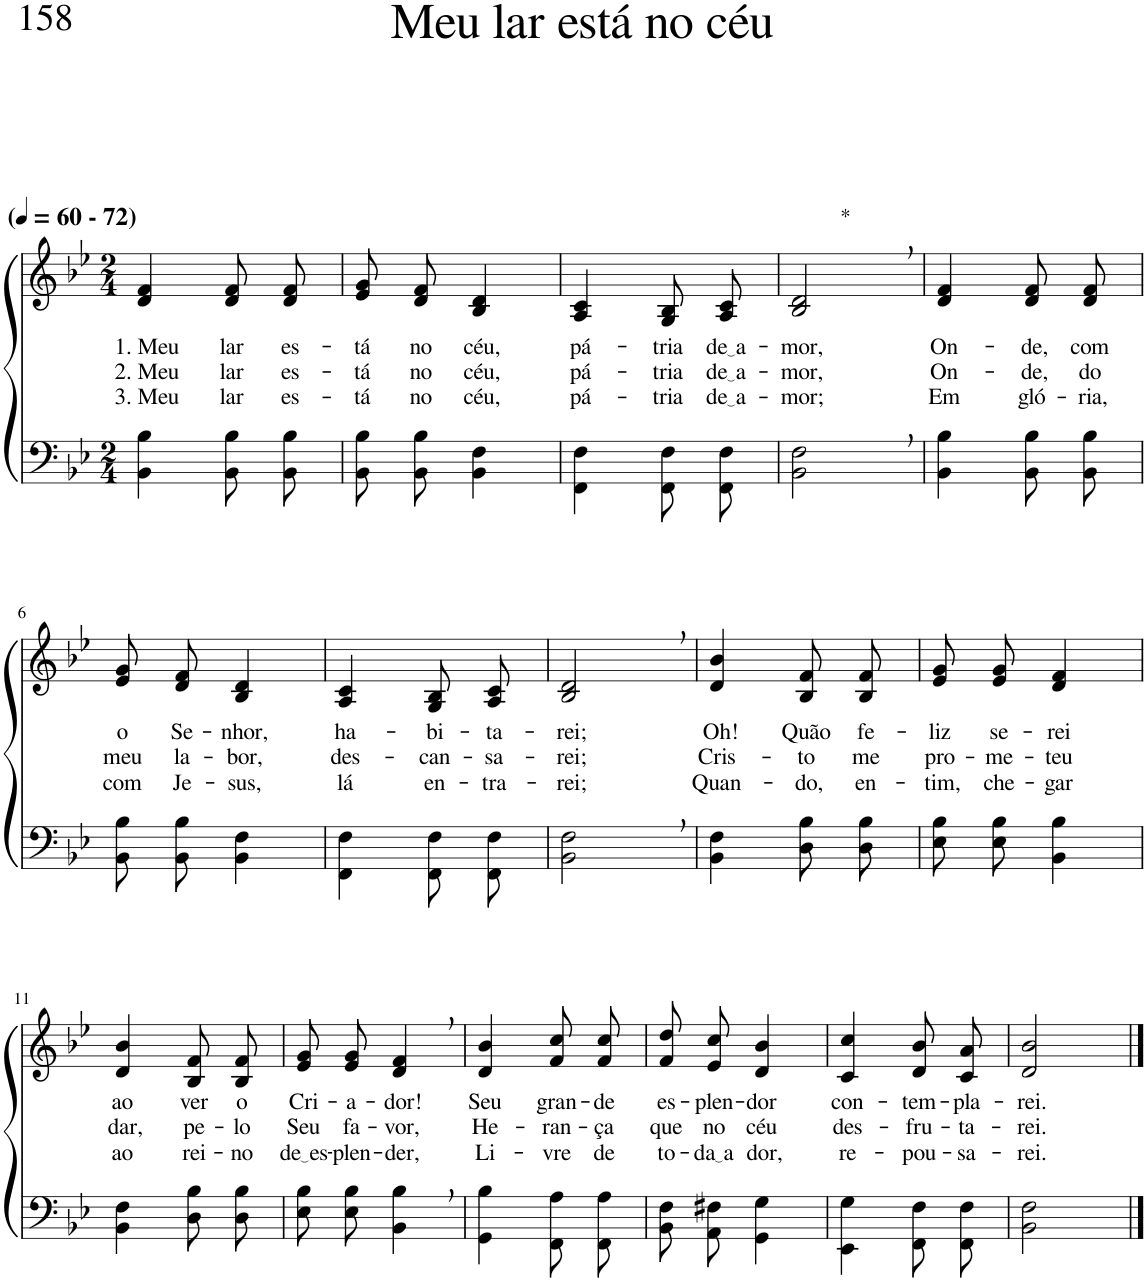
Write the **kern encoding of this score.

**kern	**kern	**text	**text	**text
*part2	*part1	*part1	*part1	*part1
*staff2	*staff1	*staff1	*staff1	*staff1
*I"Parte III e IV	*I"Parte I e II	*	*	*
*clefF4	*clefG2	*	*	*
*Trd-1c-2	*Trd-1c-2	*	*	*
*k[b-e-]	*k[b-e-]	*	*	*
*M2/4	*M2/4	*	*	*
*MM60	*MM60	*	*	*
=1	=1	=1	=1	=1
!	!LO:TX:a:B:t=(	!	!	!
!	!LO:TX:a:B:t=- 72)	!	!	!
!	!	!LO:LY:b	!LO:LY:b	!LO:LY:b
4BB-\ 4B-\	4d/ 4f/	1. Meu	2. Meu	3. Meu
!	!	!LO:LY:b	!LO:LY:b	!LO:LY:b
8BB-\ 8B-\L	8d/ 8f/L	lar	lar	lar
!	!	!LO:LY:b	!LO:LY:b	!LO:LY:b
8BB-\ 8B-\J	8d/ 8f/J	es-	es-	es-
=2	=2	=2	=2	=2
!	!	!LO:LY:b	!LO:LY:b	!LO:LY:b
8BB-\ 8B-\L	8e-/ 8g/L	-tá	-tá	-tá
!	!	!LO:LY:b	!LO:LY:b	!LO:LY:b
8BB-\ 8B-\J	8d/ 8f/J	no	no	no
!	!	!LO:LY:b	!LO:LY:b	!LO:LY:b
4BB-\ 4F\	4B-/ 4d/	céu,	céu,	céu,
=3	=3	=3	=3	=3
!	!	!LO:LY:b	!LO:LY:b	!LO:LY:b
4FF\ 4F\	4A/ 4c/	pá-	pá-	pá-
!	!	!LO:LY:b	!LO:LY:b	!LO:LY:b
8FF/ 8F/L	8G/ 8B-/L	-tria	-tria	-tria
!	!	!LO:LY:b	!LO:LY:b	!LO:LY:b
8FF/ 8F/J	8A/ 8c/J	de a	de a	de a
=4	=4	=4	=4	=4
!	!LO:TX:a:t=*	!	!	!
!	!	!LO:LY:b	!LO:LY:b	!LO:LY:b
2BB-\, 2F\,	2B-/, 2d/,	-mor,	-mor,	-mor;
=5	=5	=5	=5	=5
!	!	!LO:LY:b	!LO:LY:b	!LO:LY:b
4BB-\ 4B-\	4d/ 4f/	On-	On-	Em
!	!	!LO:LY:b	!LO:LY:b	!LO:LY:b
8BB-\ 8B-\L	8d/ 8f/L	-de,	-de,	gló-
!	!	!LO:LY:b	!LO:LY:b	!LO:LY:b
8BB-\ 8B-\J	8d/ 8f/J	com	do	-ria,
!!LO:LB:g=z
=6	=6	=6	=6	=6
!	!	!LO:LY:b	!LO:LY:b	!LO:LY:b
8BB-\ 8B-\L	8e-/ 8g/L	o	meu	com
!	!	!LO:LY:b	!LO:LY:b	!LO:LY:b
8BB-\ 8B-\J	8d/ 8f/J	Se-	la-	Je-
!	!	!LO:LY:b	!LO:LY:b	!LO:LY:b
4BB-\ 4F\	4B-/ 4d/	-nhor,	-bor,	-sus,
=7	=7	=7	=7	=7
!	!	!LO:LY:b	!LO:LY:b	!LO:LY:b
4FF\ 4F\	4A/ 4c/	ha-	des-	lá
!	!	!LO:LY:b	!LO:LY:b	!LO:LY:b
8FF/ 8F/L	8G/ 8B-/L	-bi-	-can-	en-
!	!	!LO:LY:b	!LO:LY:b	!LO:LY:b
8FF/ 8F/J	8A/ 8c/J	-ta-	-sa-	-tra-
=8	=8	=8	=8	=8
!	!	!LO:LY:b	!LO:LY:b	!LO:LY:b
2BB-\, 2F\,	2B-/, 2d/,	-rei;	-rei;	-rei;
=9	=9	=9	=9	=9
!	!	!LO:LY:b	!LO:LY:b	!LO:LY:b
4BB-\ 4F\	4d/ 4b-/	Oh!	Cris-	Quan-
!	!	!LO:LY:b	!LO:LY:b	!LO:LY:b
8D\ 8B-\L	8B-/ 8f/L	Quão	-to	-do,
!	!	!LO:LY:b	!LO:LY:b	!LO:LY:b
8D\ 8B-\J	8B-/ 8f/J	fe-	me	en-
=10	=10	=10	=10	=10
!	!	!LO:LY:b	!LO:LY:b	!LO:LY:b
8E-\ 8B-\L	8e-/ 8g/L	-liz	pro-	-tim,
!	!	!LO:LY:b	!LO:LY:b	!LO:LY:b
8E-\ 8B-\J	8e-/ 8g/J	se-	-me-	che-
!	!	!LO:LY:b	!LO:LY:b	!LO:LY:b
4BB-\ 4B-\	4d/ 4f/	-rei	-teu	-gar
!!LO:LB:g=z
=11	=11	=11	=11	=11
!	!	!LO:LY:b	!LO:LY:b	!LO:LY:b
4BB-\ 4F\	4d/ 4b-/	ao	dar,	ao
!	!	!LO:LY:b	!LO:LY:b	!LO:LY:b
8D\ 8B-\L	8B-/ 8f/L	ver	pe-	rei-
!	!	!LO:LY:b	!LO:LY:b	!LO:LY:b
8D\ 8B-\J	8B-/ 8f/J	o	-lo	-no
=12	=12	=12	=12	=12
!	!	!LO:LY:b	!LO:LY:b	!LO:LY:b
8E-\ 8B-\L	8e-/ 8g/L	Cri-	Seu	de es
!	!	!LO:LY:b	!LO:LY:b	!LO:LY:b
8E-\ 8B-\J	8e-/ 8g/J	-a-	fa-	-plen-
!	!	!LO:LY:b	!LO:LY:b	!LO:LY:b
4BB-\, 4B-\,	4d/, 4f/,	-dor!	-vor,	-der,
=13	=13	=13	=13	=13
!	!	!LO:LY:b	!LO:LY:b	!LO:LY:b
4GG\ 4B-\	4d/ 4b-/	Seu	He-	Li-
!	!	!LO:LY:b	!LO:LY:b	!LO:LY:b
8FF/ 8A/L	8f/ 8cc/L	gran-	-ran-	-vre
!	!	!LO:LY:b	!LO:LY:b	!LO:LY:b
8FF/ 8A/J	8f/ 8cc/J	-de	-ça	de
=14	=14	=14	=14	=14
!	!	!LO:LY:b	!LO:LY:b	!LO:LY:b
8BB-\ 8F\L	8f/ 8dd/L	es-	que	to-
!	!	!LO:LY:b	!LO:LY:b	!LO:LY:b
8AA\ 8F#X\J	8e-/ 8cc/J	-plen-	no	da a
!	!	!LO:LY:b	!LO:LY:b	!LO:LY:b
4GG\ 4G\	4d/ 4b-/	-dor	céu	dor,
=15	=15	=15	=15	=15
!	!	!LO:LY:b	!LO:LY:b	!LO:LY:b
4EE-\ 4G\	4c/ 4cc/	con-	des-	re-
!	!	!LO:LY:b	!LO:LY:b	!LO:LY:b
8FF/ 8F/L	8d/ 8b-/L	-tem-	-fru-	-pou-
!	!	!LO:LY:b	!LO:LY:b	!LO:LY:b
8FF/ 8F/J	8c/ 8a/J	-pla-	-ta-	-sa-
=16	=16	=16	=16	=16
!	!	!LO:LY:b	!LO:LY:b	!LO:LY:b
2BB-\ 2F\	2d/ 2b-/	-rei.	-rei.	-rei.
==	==	==	==	==
*-	*-	*-	*-	*-
